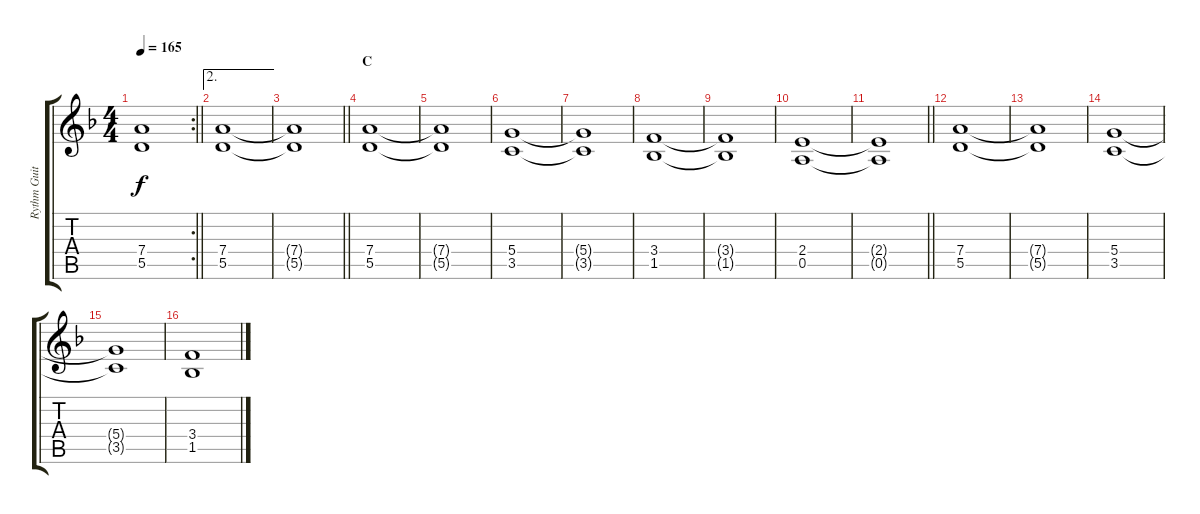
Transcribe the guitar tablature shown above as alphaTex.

\track ("Rythm Guitar II" "Rythm Guit") {instrument distortionguitar}
\staff {score tabs}
\tuning (E4 B3 G3 D3 A2 E2) {hide}
\rc 2
\ts (4 4)
\tempo 165
\clef g2
\barLineRight lightlight
\ks f
(7.4{t} 5.5{t}).1{dy f} |
\ae 2
(7.4 5.5).1 |
\barLineRight lightlight
(7.4{t} 5.5{t}).1 |
\section ("" "C")
(7.4 5.5).1 |
(7.4{t} 5.5{t}).1 |
(5.4 3.5).1 |
(5.4{t} 3.5{t}).1 |
(3.4 1.5).1 |
(3.4{t} 1.5{t}).1 |
(2.4 0.5).1 |
\barLineRight lightlight
(2.4{t} 0.5{t}).1 |
\section ("" "")
(7.4 5.5).1 |
(7.4{t} 5.5{t}).1 |
(5.4 3.5).1 |
(5.4{t} 3.5{t}).1 |
(3.4 1.5).1
